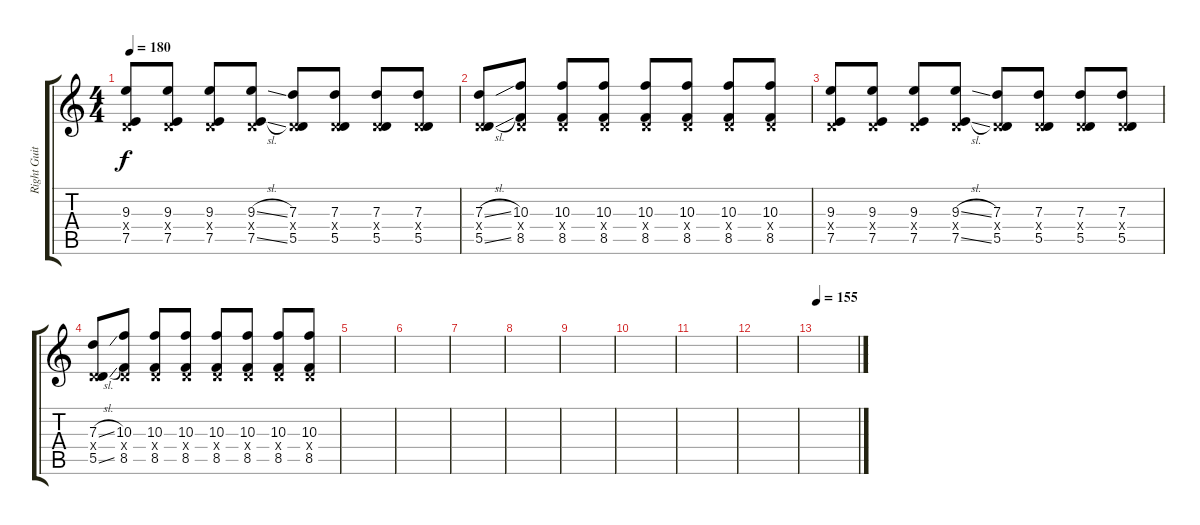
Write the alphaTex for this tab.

\track ("Right Guitar" "Right Guit") {instrument distortionguitar}
\staff {score tabs}
\tuning (E4 B3 G3 D3 A2 D2) {hide}
\ts (4 4)
\tempo 180
\clef g2
\ks c
(9.3 0.4{x} 7.5).8{dy f} (9.3 0.4{x} 7.5).8 (9.3 0.4{x} 7.5).8 (9.3{sl} 0.4{x} 7.5{sl}).8 (7.3 0.4{x} 5.5).8 (7.3 0.4{x} 5.5).8 (7.3 0.4{x} 5.5).8 (7.3 0.4{x} 5.5).8 |
(7.3{sl} 0.4{x} 5.5{sl}).8 (10.3 0.4{x} 8.5).8 (10.3 0.4{x} 8.5).8 (10.3 0.4{x} 8.5).8 (10.3 0.4{x} 8.5).8 (10.3 0.4{x} 8.5).8 (10.3 0.4{x} 8.5).8 (10.3 0.4{x} 8.5).8 |
(9.3 0.4{x} 7.5).8 (9.3 0.4{x} 7.5).8 (9.3 0.4{x} 7.5).8 (9.3{sl} 0.4{x} 7.5{sl}).8 (7.3 0.4{x} 5.5).8 (7.3 0.4{x} 5.5).8 (7.3 0.4{x} 5.5).8 (7.3 0.4{x} 5.5).8 |
(7.3{sl} 0.4{x} 5.5{sl}).8 (10.3 0.4{x} 8.5).8 (10.3 0.4{x} 8.5).8 (10.3 0.4{x} 8.5).8 (10.3 0.4{x} 8.5).8 (10.3 0.4{x} 8.5).8 (10.3 0.4{x} 8.5).8 (10.3 0.4{x} 8.5).8 |
|
|
|
|
|
|
|
|
\tempo 155
